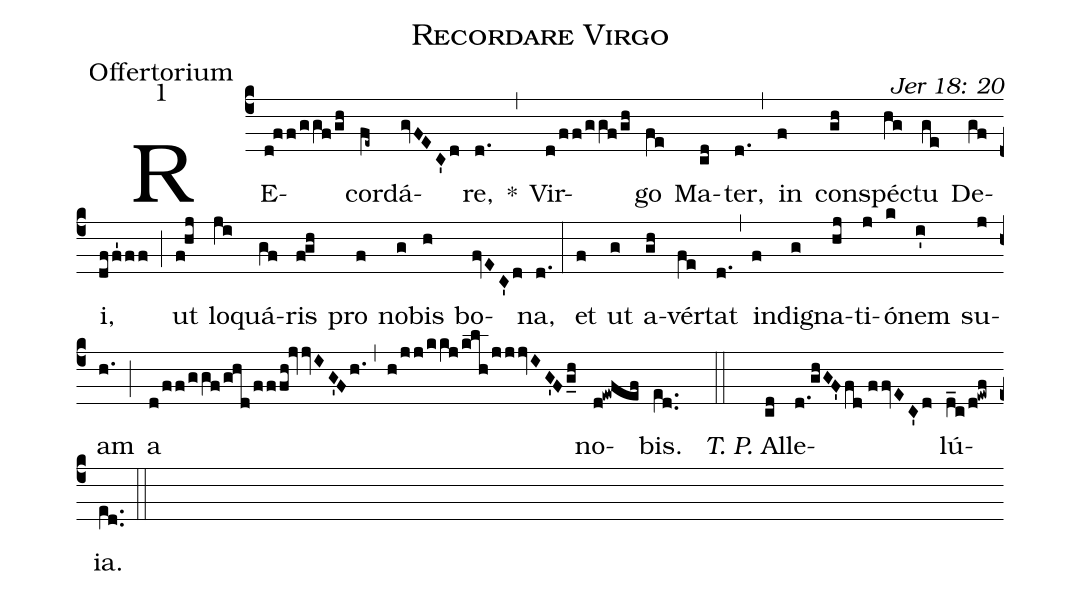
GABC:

name: Recordare Virgo;
office-part: Offertorium;
mode: 1;
commentary: Jer 18: 20;
%%
(c4) RE(d!ff/ggf/gh)cor(fe~)dá(gvFEC'd)re,(d.) *(,) Vir(d/ff/ggf/gh)go(fe) Ma(cd)ter,(d.) (,) in(f) con(gh)spéc(hg)tu(ge) De(gf)i,(dff'1ff) (;) ut(f!hj) lo(ji)quá(gf)ris(fgh) pro(f) no(g)bis(h) bo(fvEC'd)na,(d.) (:)
et(f) ut(g) a(gh)vér(fe)tat(d.) (,) in(f)di(g)gna(hj)ti(j)ó(k)nem(i') su(j)am(h.) (;) a(d/ff/ggf/ghd/fffh!jvvIG'Fh.) (,) (h/jj/kkj/klh/jjjvIG'Fg_h) no(d!ewfef)bis. (e[ll:1]d..) (::)
<i>T. P.</i> Al(cd)le(d.!ghGF'fd//ffvEC'd)lú(d_c/d!ewf)ia.(e[ll:1]d..) (::)
